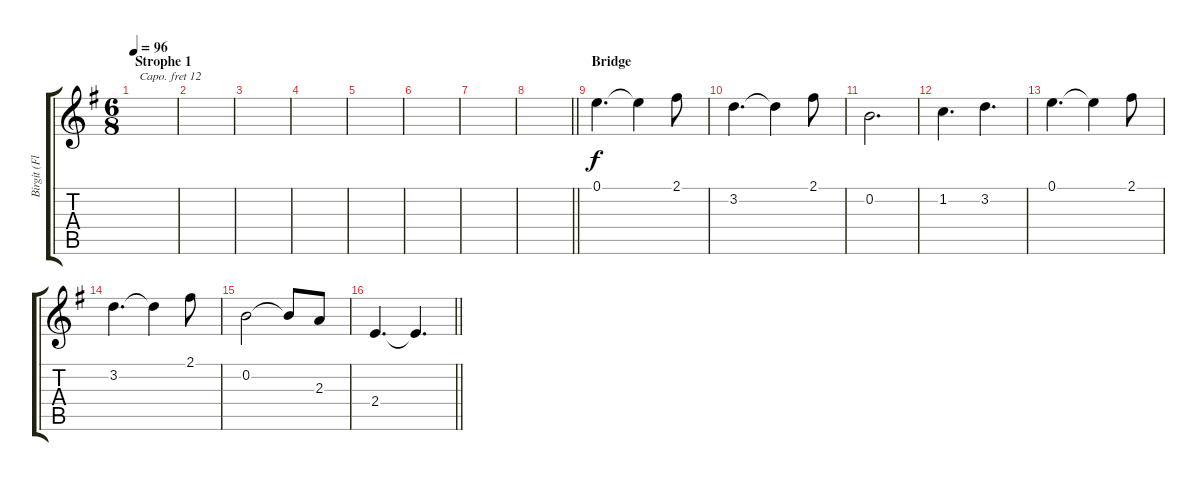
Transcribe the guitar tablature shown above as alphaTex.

\track ("Birgit (Flöte)" "Birgit (Fl") {instrument flute}
\staff {score tabs}
\capo 12
\tuning (E4 B3 G3 D3 A2 E2) {hide}
\ts (6 8)
\section ("" "Strophe 1")
\tempo 96
\clef g2
\ks g
|
|
|
|
|
|
|
\barLineRight lightlight
|
\section ("" "Bridge")
0.1.4{d} 0.1{t}.4 2.1.8 |
3.2.4{d} 3.2{t}.4 2.1.8 |
0.2.2{d} |
1.2.4{d} 3.2.4{d} |
0.1.4{d} 0.1{t}.4 2.1.8 |
3.2.4{d} 3.2{t}.4 2.1.8 |
0.2.2 0.2{t}.8 2.3.8 |
\barLineRight lightlight
2.4.4{d} 2.4{t}.4{d}
